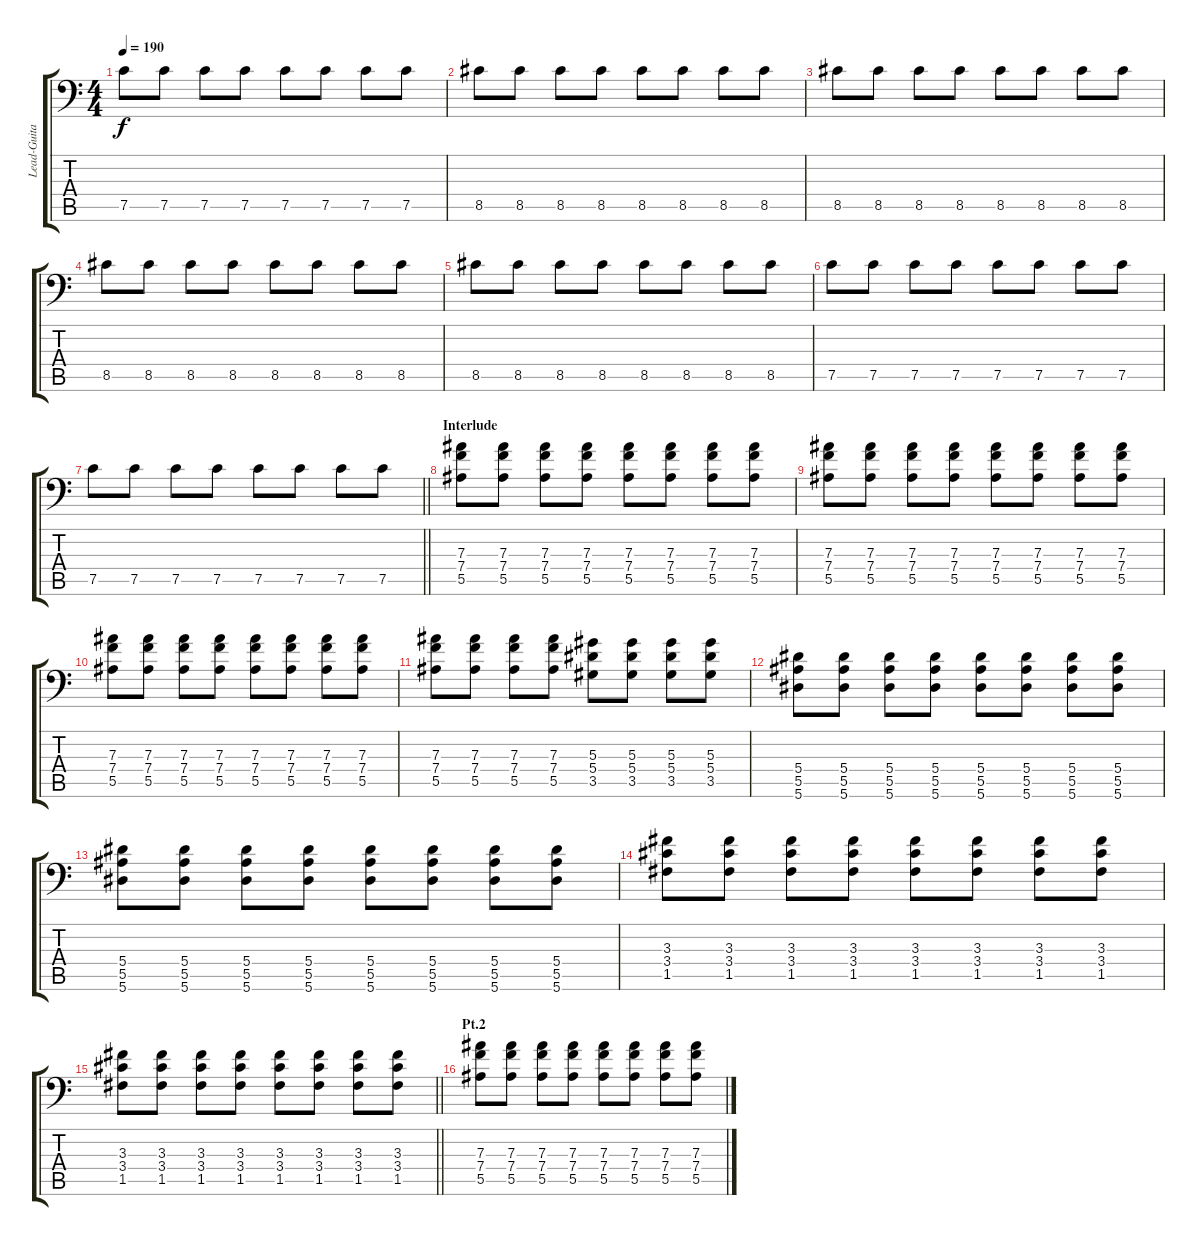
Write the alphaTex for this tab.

\track ("Lead-Guitar" "Lead-Guita") {instrument overdrivenguitar}
\staff {score tabs}
\tuning (C4 G3 Eb3 Bb2 F2 Bb1) {hide}
\ts (4 4)
\tempo 190
\clef f4
\ks c
7.5.8{dy f} 7.5.8 7.5.8 7.5.8 7.5.8 7.5.8 7.5.8 7.5.8 |
8.5.8 8.5.8 8.5.8 8.5.8 8.5.8 8.5.8 8.5.8 8.5.8 |
8.5.8 8.5.8 8.5.8 8.5.8 8.5.8 8.5.8 8.5.8 8.5.8 |
8.5.8 8.5.8 8.5.8 8.5.8 8.5.8 8.5.8 8.5.8 8.5.8 |
8.5.8 8.5.8 8.5.8 8.5.8 8.5.8 8.5.8 8.5.8 8.5.8 |
7.5.8 7.5.8 7.5.8 7.5.8 7.5.8 7.5.8 7.5.8 7.5.8 |
\barLineRight lightlight
7.5.8 7.5.8 7.5.8 7.5.8 7.5.8 7.5.8 7.5.8 7.5.8 |
\section ("" "Interlude")
(7.3 7.4 5.5).8{volume 7} (7.3 7.4 5.5).8 (7.3 7.4 5.5).8 (7.3 7.4 5.5).8 (7.3 7.4 5.5).8 (7.3 7.4 5.5).8 (7.3 7.4 5.5).8 (7.3 7.4 5.5).8 |
(7.3 7.4 5.5).8 (7.3 7.4 5.5).8 (7.3 7.4 5.5).8 (7.3 7.4 5.5).8 (7.3 7.4 5.5).8 (7.3 7.4 5.5).8 (7.3 7.4 5.5).8 (7.3 7.4 5.5).8 |
(7.3 7.4 5.5).8 (7.3 7.4 5.5).8 (7.3 7.4 5.5).8 (7.3 7.4 5.5).8 (7.3 7.4 5.5).8 (7.3 7.4 5.5).8 (7.3 7.4 5.5).8 (7.3 7.4 5.5).8 |
(7.3 7.4 5.5).8 (7.3 7.4 5.5).8 (7.3 7.4 5.5).8 (7.3 7.4 5.5).8 (5.3 5.4 3.5).8 (5.3 5.4 3.5).8 (5.3 5.4 3.5).8 (5.3 5.4 3.5).8 |
(5.4 5.5 5.6).8 (5.4 5.5 5.6).8 (5.4 5.5 5.6).8 (5.4 5.5 5.6).8 (5.4 5.5 5.6).8 (5.4 5.5 5.6).8 (5.4 5.5 5.6).8 (5.4 5.5 5.6).8 |
(5.4 5.5 5.6).8 (5.4 5.5 5.6).8 (5.4 5.5 5.6).8 (5.4 5.5 5.6).8 (5.4 5.5 5.6).8 (5.4 5.5 5.6).8 (5.4 5.5 5.6).8 (5.4 5.5 5.6).8 |
(3.3 3.4 1.5).8 (3.3 3.4 1.5).8 (3.3 3.4 1.5).8 (3.3 3.4 1.5).8 (3.3 3.4 1.5).8 (3.3 3.4 1.5).8 (3.3 3.4 1.5).8 (3.3 3.4 1.5).8 |
\barLineRight lightlight
(3.3 3.4 1.5).8 (3.3 3.4 1.5).8 (3.3 3.4 1.5).8 (3.3 3.4 1.5).8 (3.3 3.4 1.5).8 (3.3 3.4 1.5).8 (3.3 3.4 1.5).8 (3.3 3.4 1.5).8 |
\section ("" "Pt.2")
(7.3 7.4 5.5).8 (7.3 7.4 5.5).8 (7.3 7.4 5.5).8 (7.3 7.4 5.5).8 (7.3 7.4 5.5).8 (7.3 7.4 5.5).8 (7.3 7.4 5.5).8 (7.3 7.4 5.5).8
